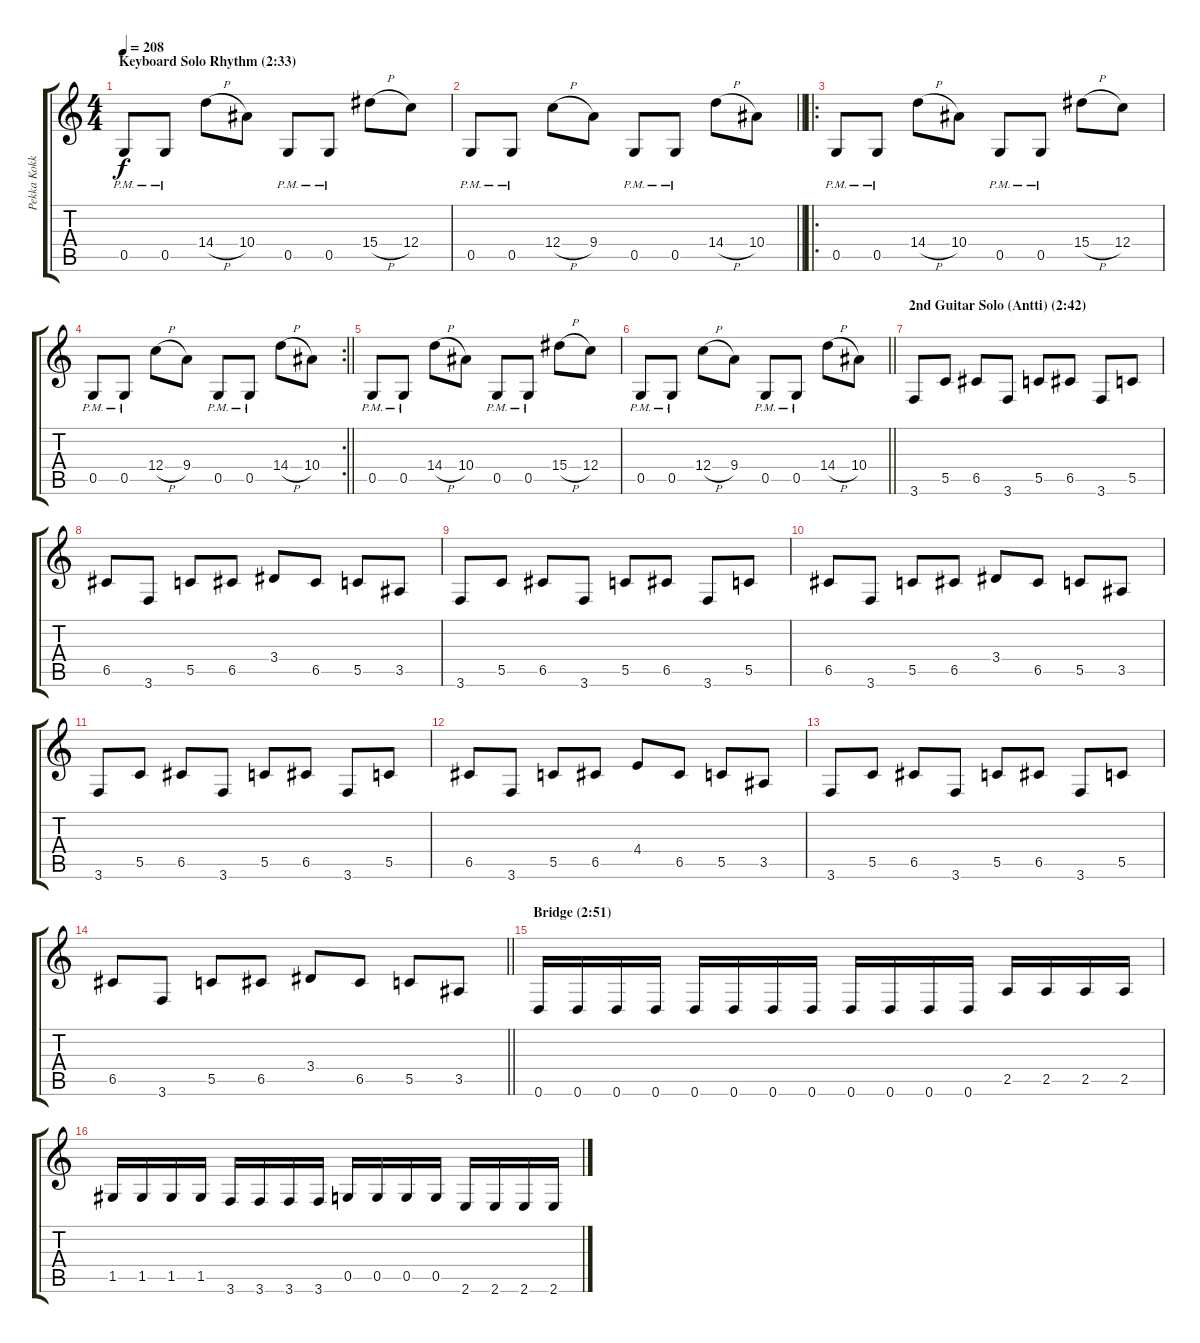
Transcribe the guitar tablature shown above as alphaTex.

\track ("Pekka Kokko" "Pekka Kokk") {instrument distortionguitar}
\staff {score tabs}
\tuning (D4 A3 F3 C3 G2 D2) {hide}
\ts (4 4)
\section ("" "Keyboard Solo Rhythm (2:33)")
\tempo 208
\clef g2
\ks c
0.5{pm}.8{dy f} 0.5{pm}.8 14.4{h}.8 10.4.8 0.5{pm}.8 0.5{pm}.8 15.4{h}.8 12.4.8 |
\barLineRight lightlight
0.5{pm}.8 0.5{pm}.8 12.4{h}.8 9.4.8 0.5{pm}.8 0.5{pm}.8 14.4{h}.8 10.4.8 |
\ro
0.5{pm}.8 0.5{pm}.8 14.4{h}.8 10.4.8 0.5{pm}.8 0.5{pm}.8 15.4{h}.8 12.4.8 |
\rc 2
\barLineRight lightlight
0.5{pm}.8 0.5{pm}.8 12.4{h}.8 9.4.8 0.5{pm}.8 0.5{pm}.8 14.4{h}.8 10.4.8 |
0.5{pm}.8 0.5{pm}.8 14.4{h}.8 10.4.8 0.5{pm}.8 0.5{pm}.8 15.4{h}.8 12.4.8 |
\barLineRight lightlight
0.5{pm}.8 0.5{pm}.8 12.4{h}.8 9.4.8 0.5{pm}.8 0.5{pm}.8 14.4{h}.8 10.4.8 |
\section ("" "2nd Guitar Solo (Antti) (2:42)")
3.6.8 5.5.8 6.5.8 3.6.8 5.5.8 6.5.8 3.6.8 5.5.8 |
6.5.8 3.6.8 5.5.8 6.5.8 3.4.8 6.5.8 5.5.8 3.5.8 |
3.6.8 5.5.8 6.5.8 3.6.8 5.5.8 6.5.8 3.6.8 5.5.8 |
6.5.8 3.6.8 5.5.8 6.5.8 3.4.8 6.5.8 5.5.8 3.5.8 |
3.6.8 5.5.8 6.5.8 3.6.8 5.5.8 6.5.8 3.6.8 5.5.8 |
6.5.8 3.6.8 5.5.8 6.5.8 4.4.8 6.5.8 5.5.8 3.5.8 |
3.6.8 5.5.8 6.5.8 3.6.8 5.5.8 6.5.8 3.6.8 5.5.8 |
\barLineRight lightlight
6.5.8 3.6.8 5.5.8 6.5.8 3.4.8 6.5.8 5.5.8 3.5.8 |
\section ("" "Bridge (2:51)")
0.6.16 0.6.16 0.6.16 0.6.16 0.6.16 0.6.16 0.6.16 0.6.16 0.6.16 0.6.16 0.6.16 0.6.16 2.5.16 2.5.16 2.5.16 2.5.16 |
1.5.16 1.5.16 1.5.16 1.5.16 3.6.16 3.6.16 3.6.16 3.6.16 0.5.16 0.5.16 0.5.16 0.5.16 2.6.16 2.6.16 2.6.16 2.6.16
